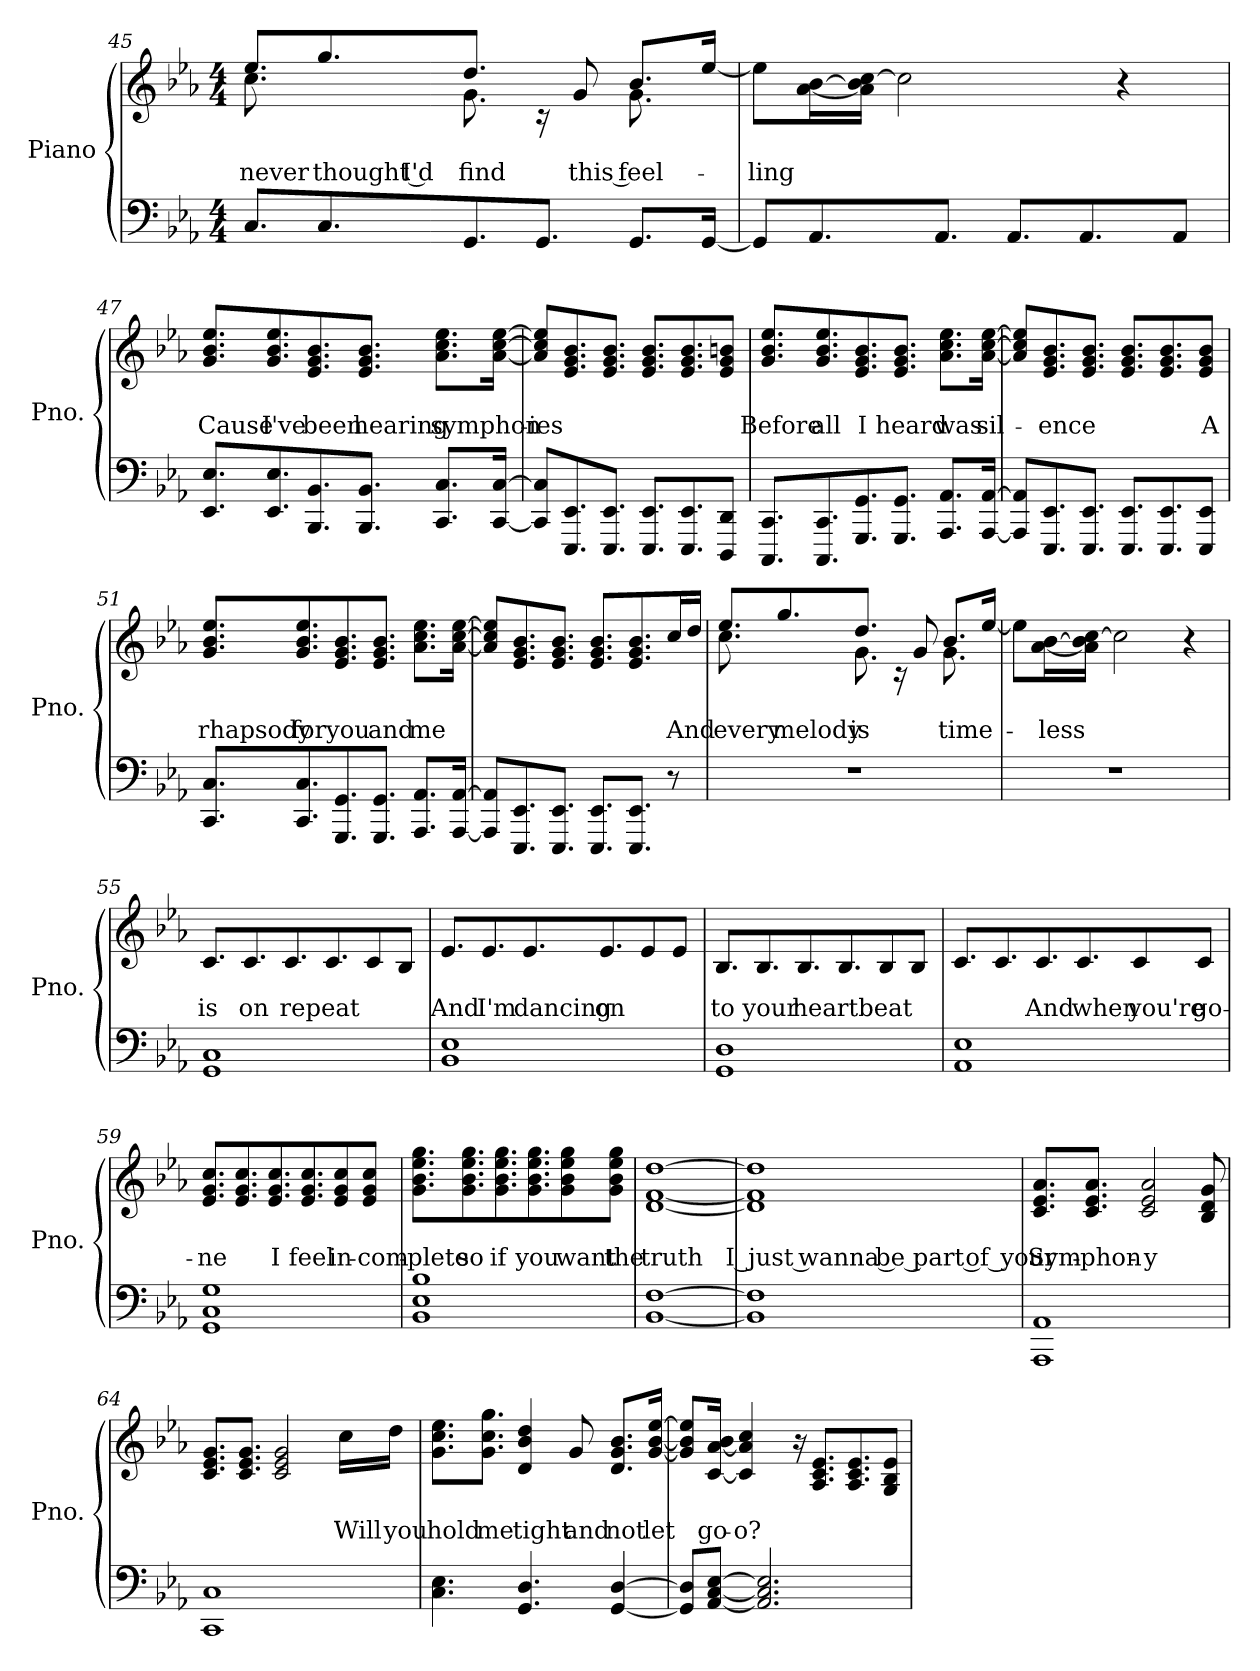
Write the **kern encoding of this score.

**kern	**kern	**text	**text
*part1	*part1	*part1	*part1
*staff2	*staff1	*staff1	*staff1
*I"Piano	*	*	*
*I'Pno.	*	*	*
!!LO:LB:g=z
*clefF4	*clefG2	*	*
*k[b-e-a-]	*k[b-e-a-]	*	*
*M4/4	*M4/4	*	*
=45	=45	=45	=45
*	*^	*	*
8.C/L	8.ee-/L	8.cc\	.	never
8.C/	8.gg/	8.ryy	.	thought I'd
8.GG/	8.dd/J	8.g\	.	find
8.GG/J	16rc	8.ryy	.	.
.	8g/	.	.	this feel-
8.GG/L	8.b-/L	8.g\	.	.
[16GG/Jk	[16ee-/Jk	16ryy	.	.
*	*v	*v	*	*
=46	=46	=46	=46
8GG/L]	8ee-\L]	.	-ling
8.AA-/	[16a-\ [16b-\L	.	.
.	16a-\] 16b-\] [16cc\JJ	.	.
.	2cc\]	.	.
8.AA-/J	.	.	.
8.AA-/L	.	.	.
8.AA-/	.	.	.
.	4r	.	.
8AA-/J	.	.	.
!!LO:LB:g=z
=47	=47	=47	=47
8.EE-/ 8.E-/L	8.g/ 8.b-/ 8.ee-/L	.	Cause
8.EE-/ 8.E-/	8.g/ 8.b-/ 8.ee-/	.	I've
8.BBB-/ 8.BB-/	8.e-/ 8.g/ 8.b-/	.	been
8.BBB-/ 8.BB-/J	8.e-/ 8.g/ 8.b-/J	.	hearing
8.CC/ 8.C/L	8.a-\ 8.cc\ 8.ee-\L	.	symphon-
[16CC/ [16C/Jk	[16a-\ [16cc\ [16ee-\Jk	.	.
=48	=48	=48	=48
8CC/] 8C/]L	8a-/] 8cc/] 8ee-/]L	.	-ies
8.EEE-/ 8.EE-/	8.e-/ 8.g/ 8.b-/	.	.
8.EEE-/ 8.EE-/J	8.e-/ 8.g/ 8.b-/J	.	.
8.EEE-/ 8.EE-/L	8.e-/ 8.g/ 8.b-/L	.	.
8.EEE-/ 8.EE-/	8.e-/ 8.g/ 8.b-/	.	.
8DDD/ 8DD/J	8e-/ 8g/ 8bn/J	.	.
=49	=49	=49	=49
8.CCC/ 8.CC/L	8.g/ 8.b-/ 8.ee-/L	.	Before
8.CCC/ 8.CC/	8.g/ 8.b-/ 8.ee-/	.	all
8.GGG/ 8.GG/	8.e-/ 8.g/ 8.b-/	.	I
8.GGG/ 8.GG/J	8.e-/ 8.g/ 8.b-/J	.	heard
8.AAA-/ 8.AA-/L	8.a-\ 8.cc\ 8.ee-\L	.	was
[16AAA-/ [16AA-/Jk	[16a-\ [16cc\ [16ee-\Jk	.	sil-
!!LO:LB:g=z
=50	=50	=50	=50
8AAA-/] 8AA-/]L	8a-/] 8cc/] 8ee-/]L	.	.
8.EEE-/ 8.EE-/	8.e-/ 8.g/ 8.b-/	.	-ence
8.EEE-/ 8.EE-/J	8.e-/ 8.g/ 8.b-/J	.	.
8.EEE-/ 8.EE-/L	8.e-/ 8.g/ 8.b-/L	.	.
8.EEE-/ 8.EE-/	8.e-/ 8.g/ 8.b-/	.	.
8EEE-/ 8EE-/J	8e-/ 8g/ 8b-/J	.	A
=51	=51	=51	=51
8.CC/ 8.C/L	8.g/ 8.b-/ 8.ee-/L	.	rhapsody
8.CC/ 8.C/	8.g/ 8.b-/ 8.ee-/	.	for
8.GGG/ 8.GG/	8.e-/ 8.g/ 8.b-/	.	you
8.GGG/ 8.GG/J	8.e-/ 8.g/ 8.b-/J	.	and
8.AAA-/ 8.AA-/L	8.a-\ 8.cc\ 8.ee-\L	.	me
[16AAA-/ [16AA-/Jk	[16a-\ [16cc\ [16ee-\Jk	.	.
=52	=52	=52	=52
8AAA-/] 8AA-/]L	8a-/] 8cc/] 8ee-/]L	.	.
8.EEE-/ 8.EE-/	8.e-/ 8.g/ 8.b-/	.	.
8.EEE-/ 8.EE-/J	8.e-/ 8.g/ 8.b-/J	.	.
8.EEE-/ 8.EE-/L	8.e-/ 8.g/ 8.b-/L	.	.
8.EEE-/ 8.EE-/J	8.e-/ 8.g/ 8.b-/	.	.
8r	16cc/L	.	.
.	16dd/JJ	.	And
!!LO:PB:g=z
=53	=53	=53	=53
*	*^	*	*
1r	8.ee-/L	8.cc\	.	every
.	8.gg/	8.ryy	.	melody
.	8.dd/J	8.g\	.	is
.	16rc	8.ryy	.	.
.	8g/	.	.	.
.	8.b-/L	8.g\	.	time-
.	[16ee-/Jk	16ryy	.	.
*	*v	*v	*	*
=54	=54	=54	=54
1r	8ee-\L]	.	.
.	[16a-\ [16b-\L	.	-less
.	16a-\] 16b-\] [16cc\JJ	.	.
.	2cc\]	.	.
.	4r	.	.
=55	=55	=55	=55
1GG 1C	8.c/L	.	is
.	8.c/	.	on
.	8.c/	.	repeat
.	8.c/	.	.
.	8c/	.	.
.	8B-/J	.	.
!!LO:LB:g=z
=56	=56	=56	=56
1BB- 1E-	8.e-/L	.	And
.	8.e-/	.	I'm
.	8.e-/	.	dancing
.	8.e-/	.	on
.	8e-/	.	.
.	8e-/J	.	.
=57	=57	=57	=57
1GG 1D	8.B-/L	.	to
.	8.B-/	.	your
.	8.B-/	.	heartbeat
.	8.B-/	.	.
.	8B-/	.	.
.	8B-/J	.	.
=58	=58	=58	=58
1AA- 1E-	8.c/L	.	.
.	8.c/	.	.
.	8.c/	.	And
.	8.c/	.	when
.	8c/	.	you're
.	8c/J	.	go-
!!LO:LB:g=z
=59	=59	=59	=59
1GG 1C 1G	8.e-/ 8.g/ 8.cc/L	.	-ne
.	8.e-/ 8.g/ 8.cc/	.	.
.	8.e-/ 8.g/ 8.cc/	.	I
.	8.e-/ 8.g/ 8.cc/	.	feel
.	8e-/ 8g/ 8cc/	.	in-
.	8e-/ 8g/ 8cc/J	.	-com-
=60	=60	=60	=60
1BB- 1E- 1B-	8.g\ 8.b-\ 8.ee-\ 8.gg\L	.	-plete
.	8.g\ 8.b-\ 8.ee-\ 8.gg\	.	so
.	8.g\ 8.b-\ 8.ee-\ 8.gg\	.	if
.	8.g\ 8.b-\ 8.ee-\ 8.gg\	.	you
.	8g\ 8b-\ 8ee-\ 8gg\	.	want
.	8g\ 8b-\ 8ee-\ 8gg\J	.	the
=61	=61	=61	=61
[1BB- [1F	[1d [1f [1dd	.	truth
=62	=62	=62	=62
1BB-] 1F]	1d] 1f] 1dd]	.	I just wanna be part of your
!!LO:LB:g=z
=63	=63	=63	=63
1AAA- 1AA-	8.c/ 8.e-/ 8.a-/L	.	Sym-
.	8.c/ 8.e-/ 8.a-/J	.	-phon-
.	2c/ 2e-/ 2a-/	.	-y
.	8B-/ 8d/ 8g/	.	.
=64	=64	=64	=64
1CC 1C	8.c/ 8.e-/ 8.g/L	.	.
.	8.c/ 8.e-/ 8.g/J	.	.
.	2c/ 2e-/ 2g/	.	.
.	16cc\LL	.	Will
.	16dd\JJ	.	you
=65	=65	=65	=65
4.C\ 4.E-\	8.g\ 8.cc\ 8.ee-\L	.	hold
.	8.g\ 8.cc\ 8.gg\J	.	me
4.GG/ 4.D/	4d/ 4b-/ 4dd/	.	tight
.	8g/	.	and
[4GG/ [4D/	8.d/ 8.g/ 8.b-/L	.	not
.	[16g/ [16b-/ [16ee-/Jk	.	let
=66	=66	=66	=66
8GG/] 8D/]L	8g/] 8b-/] 8ee-/]L	.	.
[8AA-/ [8C/ [8E-/J	[16c/ [16a-/ 16b-/Jk	.	go-
.	4c/] 4a-/] 4cc/	.	-o?
2.AA-/] 2.C/] 2.E-/]	.	.	.
.	16r	.	.
.	8.A-/ 8.c/ 8.e-/L	.	.
.	8.A-/ 8.c/ 8.e-/	.	.
.	8G/ 8B-/ 8e-/J	.	.
=	=	=	=
*-	*-	*-	*-
